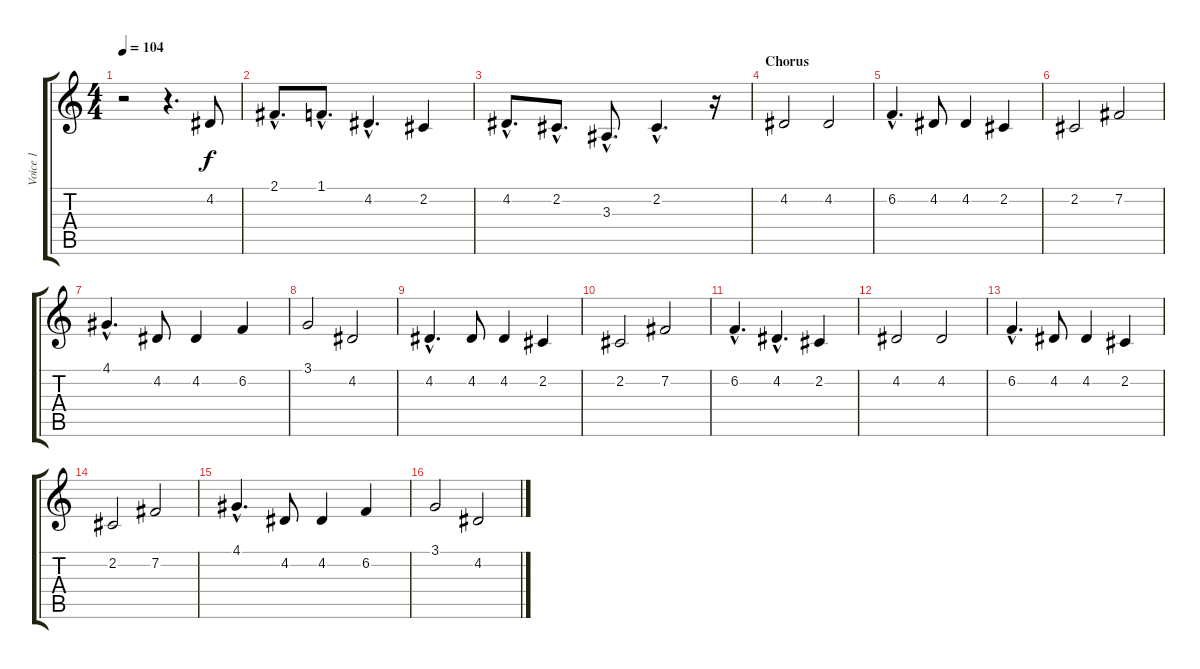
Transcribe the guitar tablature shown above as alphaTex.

\track ("Voice 1" "Voice 1") {instrument cello}
\staff {score tabs}
\tuning (E4 B3 G3 D3 A2 E2) {hide}
\ts (4 4)
\tempo 104
\clef g2
\ks c
r.2{dy f} r.4{d} 4.2.8 |
2.1{hac}.8{d} 1.1{hac}.8{d} 4.2{hac}.4{d} 2.2.4 |
4.2{hac}.8{d} 2.2{hac}.8{d} 3.3{hac}.8{d} 2.2{hac}.4{d} r.16 |
\section ("" "Chorus")
4.2.2{volume 16 instrument clarinet} 4.2.2 |
6.2{hac}.4{d} 4.2.8 4.2.4 2.2.4 |
2.2.2 7.2.2 |
4.1{hac}.4{d} 4.2.8 4.2.4 6.2.4 |
3.1.2 4.2.2 |
4.2{hac}.4{d} 4.2.8 4.2.4 2.2.4 |
2.2.2 7.2.2 |
6.2{hac}.4{d} 4.2{hac}.4{d} 2.2.4 |
4.2.2{volume 16 instrument clarinet} 4.2.2 |
6.2{hac}.4{d} 4.2.8 4.2.4 2.2.4 |
2.2.2 7.2.2 |
4.1{hac}.4{d} 4.2.8 4.2.4 6.2.4 |
3.1.2 4.2.2
